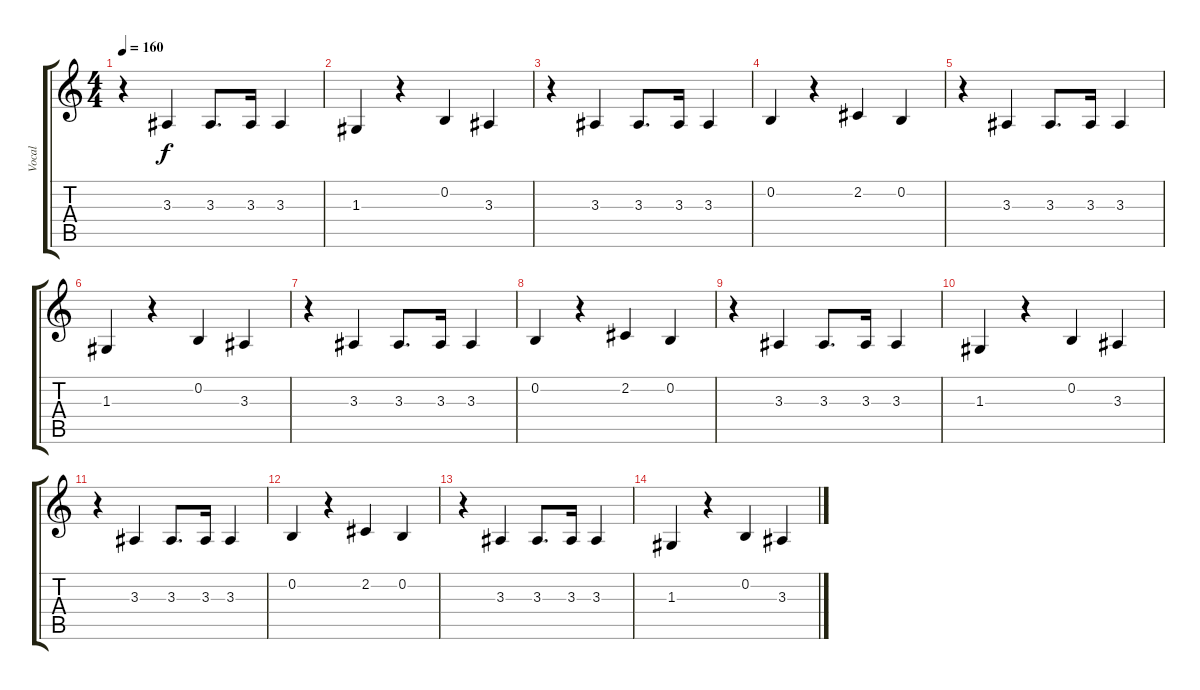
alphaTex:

\track ("Vocal" "Vocal") {instrument violin}
\staff {score tabs}
\tuning (E4 B3 G3 D3 A2 E2) {hide}
\ts (4 4)
\tempo 160
\clef g2
\ks c
r.4{dy f} 3.3.4 3.3.8{d} 3.3.16 3.3.4 |
1.3.4 r.4 0.2.4 3.3.4 |
r.4 3.3.4 3.3.8{d} 3.3.16 3.3.4 |
0.2.4 r.4 2.2.4 0.2.4 |
r.4 3.3.4 3.3.8{d} 3.3.16 3.3.4 |
1.3.4 r.4 0.2.4 3.3.4 |
r.4 3.3.4 3.3.8{d} 3.3.16 3.3.4 |
0.2.4 r.4 2.2.4 0.2.4 |
r.4 3.3.4 3.3.8{d} 3.3.16 3.3.4 |
1.3.4 r.4 0.2.4 3.3.4 |
r.4 3.3.4 3.3.8{d} 3.3.16 3.3.4 |
0.2.4 r.4 2.2.4 0.2.4 |
r.4 3.3.4 3.3.8{d} 3.3.16 3.3.4 |
1.3.4 r.4 0.2.4 3.3.4
